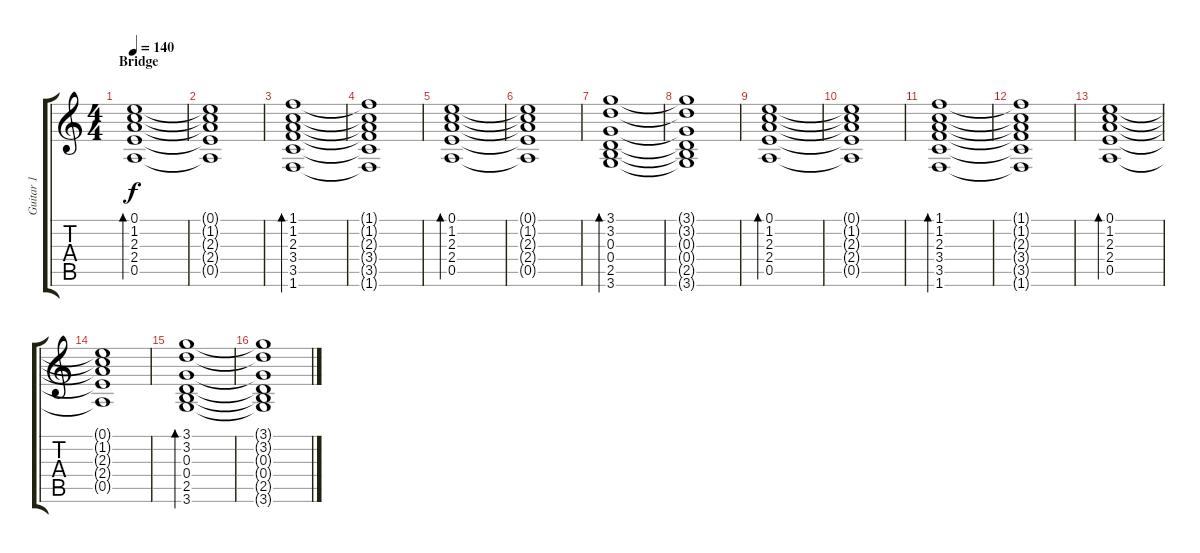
\track ("Guitar 1" "Guitar 1") {instrument electricguitarjazz}
\staff {score tabs}
\tuning (E4 B3 G3 D3 A2 E2) {hide}
\ts (4 4)
\section ("" "Bridge")
\tempo 140
\clef g2
\ks c
(0.1 1.2 2.3 2.4 0.5).1{bd 60 dy f} |
(0.1{t} 1.2{t} 2.3{t} 2.4{t} 0.5{t}).1 |
(1.1 1.2 2.3 3.4 3.5 1.6).1{bd 60} |
(1.1{t} 1.2{t} 2.3{t} 3.4{t} 3.5{t} 1.6{t}).1 |
(0.1 1.2 2.3 2.4 0.5).1{bd 60} |
(0.1{t} 1.2{t} 2.3{t} 2.4{t} 0.5{t}).1 |
(3.1 3.2 0.3 0.4 2.5 3.6).1{bd 60} |
(3.1{t} 3.2{t} 0.3{t} 0.4{t} 2.5{t} 3.6{t}).1 |
(0.1 1.2 2.3 2.4 0.5).1{bd 60} |
(0.1{t} 1.2{t} 2.3{t} 2.4{t} 0.5{t}).1 |
(1.1 1.2 2.3 3.4 3.5 1.6).1{bd 60} |
(1.1{t} 1.2{t} 2.3{t} 3.4{t} 3.5{t} 1.6{t}).1 |
(0.1 1.2 2.3 2.4 0.5).1{bd 60} |
(0.1{t} 1.2{t} 2.3{t} 2.4{t} 0.5{t}).1 |
(3.1 3.2 0.3 0.4 2.5 3.6).1{bd 60} |
(3.1{t} 3.2{t} 0.3{t} 0.4{t} 2.5{t} 3.6{t}).1
